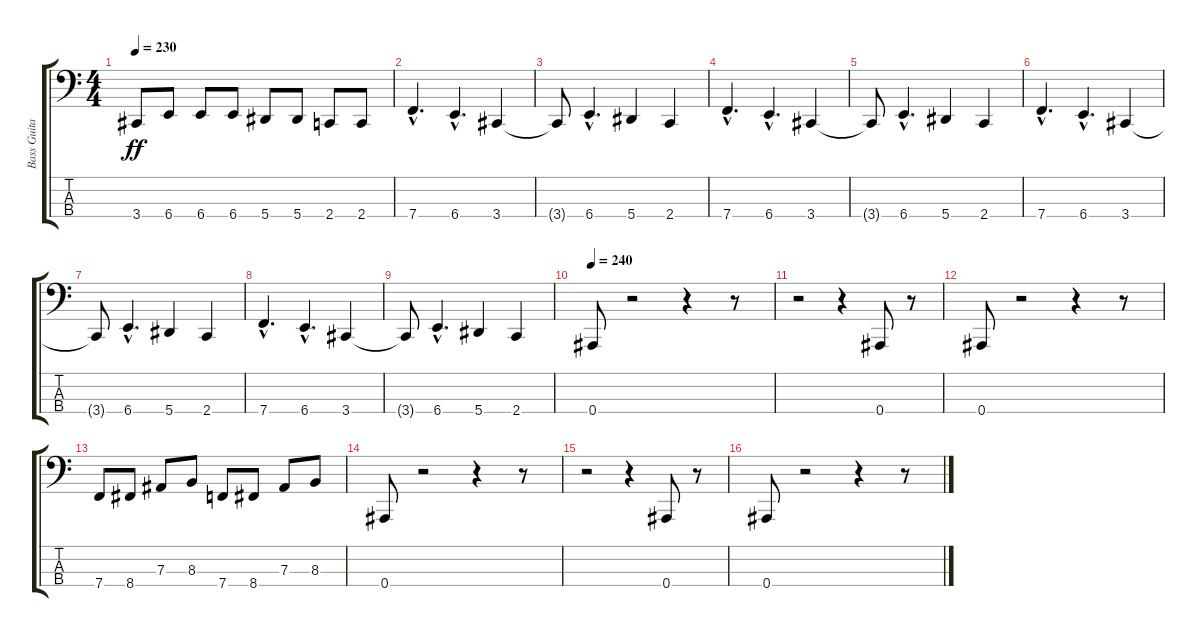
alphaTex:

\track ("Bass Guitar" "Bass Guita") {instrument electricbassfinger}
\staff {score tabs}
\tuning (Db2 Ab1 Eb1 Bb0) {hide}
\ts (4 4)
\tempo 230
\clef f4
\ks c
3.4.8{dy ff} 6.4.8 6.4.8 6.4.8 5.4.8 5.4.8 2.4.8 2.4.8 |
7.4{hac}.4{d} 6.4{hac}.4{d} 3.4.4 |
3.4{t}.8 6.4{hac}.4{d} 5.4.4 2.4.4 |
7.4{hac}.4{d} 6.4{hac}.4{d} 3.4.4 |
3.4{t}.8 6.4{hac}.4{d} 5.4.4 2.4.4 |
7.4{hac}.4{d} 6.4{hac}.4{d} 3.4.4 |
3.4{t}.8 6.4{hac}.4{d} 5.4.4 2.4.4 |
7.4{hac}.4{d} 6.4{hac}.4{d} 3.4.4 |
3.4{t}.8 6.4{hac}.4{d} 5.4.4 2.4.4 |
\tempo 240
0.4.8 r.2 r.4 r.8 |
r.2 r.4 0.4.8 r.8 |
0.4.8 r.2 r.4 r.8 |
7.4.8 8.4.8 7.3.8 8.3.8 7.4.8 8.4.8 7.3.8 8.3.8 |
0.4.8 r.2 r.4 r.8 |
r.2 r.4 0.4.8 r.8 |
0.4.8 r.2 r.4 r.8
